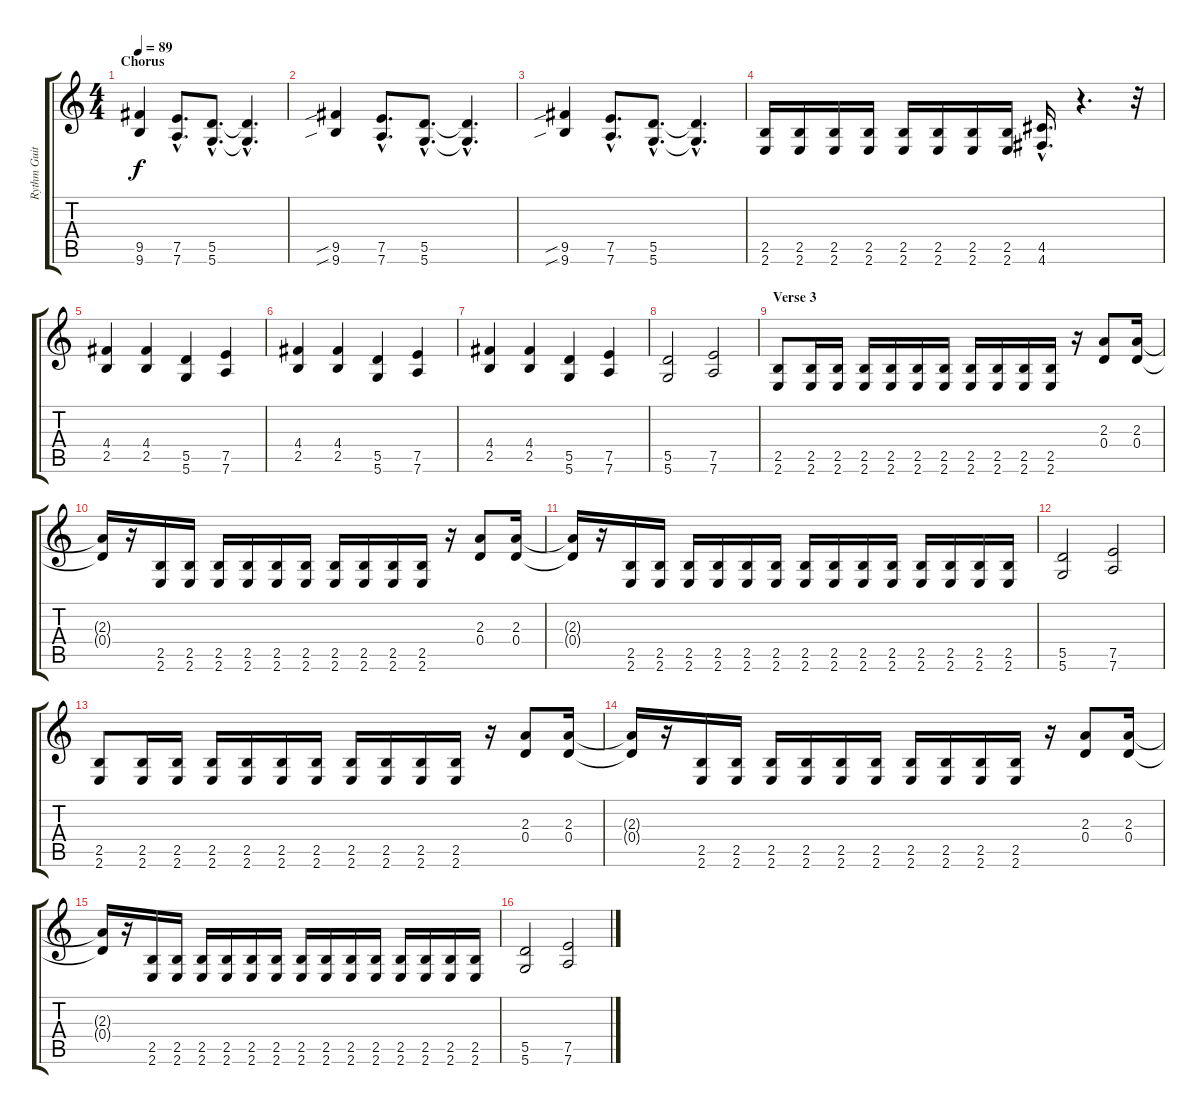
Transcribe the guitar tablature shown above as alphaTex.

\track ("Rythm Guitar" "Rythm Guit") {instrument overdrivenguitar}
\staff {score tabs}
\tuning (E4 B3 G3 D3 A2 D2) {hide}
\ts (4 4)
\section ("" "Chorus")
\tempo 89
\clef g2
\ks c
(9.5 9.6).4{dy f} (7.5{hac} 7.6{hac}).8{d} (5.5{hac} 5.6{hac}).8{d} (5.5{hac t} 5.6{hac t}).4{d} |
(9.5{sib} 9.6{sib}).4 (7.5{hac} 7.6{hac}).8{d} (5.5{hac} 5.6{hac}).8{d} (5.5{hac t} 5.6{hac t}).4{d} |
(9.5{sib} 9.6{sib}).4 (7.5{hac} 7.6{hac}).8{d} (5.5{hac} 5.6{hac}).8{d} (5.5{hac t} 5.6{hac t}).4{d} |
(2.5 2.6).16 (2.5 2.6).16 (2.5 2.6).16 (2.5 2.6).16 (2.5 2.6).16 (2.5 2.6).16 (2.5 2.6).16 (2.5 2.6).16 (4.5{hac} 4.6{hac}).16{d} r.4{d} r.32 |
(4.4 2.5).4 (4.4 2.5).4 (5.5 5.6).4 (7.5 7.6).4 |
(4.4 2.5).4 (4.4 2.5).4 (5.5 5.6).4 (7.5 7.6).4 |
(4.4 2.5).4 (4.4 2.5).4 (5.5 5.6).4 (7.5 7.6).4 |
(5.5 5.6).2 (7.5 7.6).2 |
\section ("" "Verse 3")
(2.5 2.6).8 (2.5 2.6).16 (2.5 2.6).16 (2.5 2.6).16 (2.5 2.6).16 (2.5 2.6).16 (2.5 2.6).16 (2.5 2.6).16 (2.5 2.6).16 (2.5 2.6).16 (2.5 2.6).16 r.16 (2.3 0.4).8 (2.3 0.4).16 |
(2.3{t} 0.4{t}).16 r.16 (2.5 2.6).16 (2.5 2.6).16 (2.5 2.6).16 (2.5 2.6).16 (2.5 2.6).16 (2.5 2.6).16 (2.5 2.6).16 (2.5 2.6).16 (2.5 2.6).16 (2.5 2.6).16 r.16 (2.3 0.4).8 (2.3 0.4).16 |
(2.3{t} 0.4{t}).16 r.16 (2.5 2.6).16 (2.5 2.6).16 (2.5 2.6).16 (2.5 2.6).16 (2.5 2.6).16 (2.5 2.6).16 (2.5 2.6).16 (2.5 2.6).16 (2.5 2.6).16 (2.5 2.6).16 (2.5 2.6).16 (2.5 2.6).16 (2.5 2.6).16 (2.5 2.6).16 |
(5.5 5.6).2 (7.5 7.6).2 |
(2.5 2.6).8 (2.5 2.6).16 (2.5 2.6).16 (2.5 2.6).16 (2.5 2.6).16 (2.5 2.6).16 (2.5 2.6).16 (2.5 2.6).16 (2.5 2.6).16 (2.5 2.6).16 (2.5 2.6).16 r.16 (2.3 0.4).8 (2.3 0.4).16 |
(2.3{t} 0.4{t}).16 r.16 (2.5 2.6).16 (2.5 2.6).16 (2.5 2.6).16 (2.5 2.6).16 (2.5 2.6).16 (2.5 2.6).16 (2.5 2.6).16 (2.5 2.6).16 (2.5 2.6).16 (2.5 2.6).16 r.16 (2.3 0.4).8 (2.3 0.4).16 |
(2.3{t} 0.4{t}).16 r.16 (2.5 2.6).16 (2.5 2.6).16 (2.5 2.6).16 (2.5 2.6).16 (2.5 2.6).16 (2.5 2.6).16 (2.5 2.6).16 (2.5 2.6).16 (2.5 2.6).16 (2.5 2.6).16 (2.5 2.6).16 (2.5 2.6).16 (2.5 2.6).16 (2.5 2.6).16 |
(5.5 5.6).2 (7.5 7.6).2
